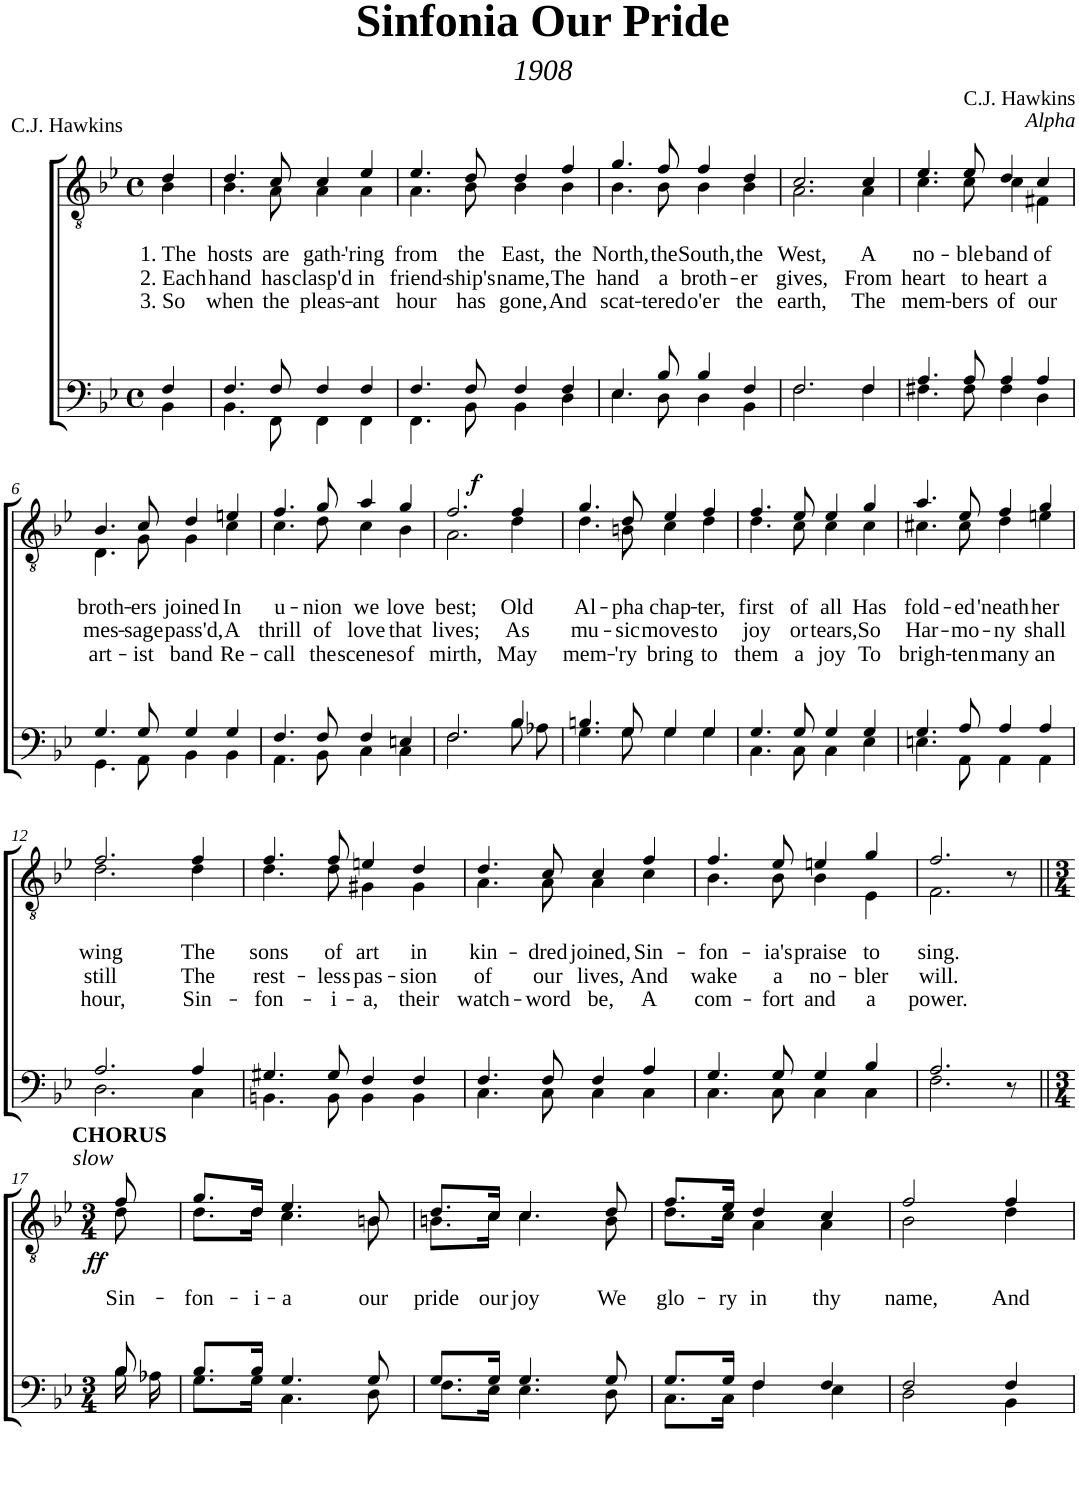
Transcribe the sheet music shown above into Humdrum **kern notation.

**kern	**kern	**text	**text	**text	**dynam
*part2	*part1	*part1	*part1	*part1	*part1
*staff2	*staff1	*staff1	*staff1	*staff1	*staff1
*I"Bass I	*I"Tenor I	*	*	*	*
*clefF4	*clefGv2	*	*	*	*
*k[b-e-]	*k[b-e-]	*	*	*	*
*M4/4	*M4/4	*	*	*	*
*met(c)	*met(c)	*	*	*	*
=	=	=	=	=	=
*^	*	*	*	*	*
!	!	!	!LO:LY:b	!LO:LY:b	!LO:LY:b	!
*	*	*^	*	*	*	*
4F/	4BB-\	4d/	4B-\	1. The	2. Each	3. So	.
=1	=1	=1	=1	=1	=1	=1	=1
!	!	!	!	!LO:LY:b	!LO:LY:b	!LO:LY:b	!
4.F/	4.BB-\	4.d/	4.B-\	hosts	hand	when	.
!	!	!	!	!LO:LY:b	!LO:LY:b	!LO:LY:b	!
8F/	8FF\	8c/	8A\	are	has	the	.
!	!	!	!	!LO:LY:b	!LO:LY:b	!LO:LY:b	!
4F/	4FF\	4c/	4A\	gath-	clasp'd	pleas-	.
!	!	!	!	!LO:LY:b	!LO:LY:b	!LO:LY:b	!
4F/	4FF\	4e-/	4A\	-'ring	in	-ant	.
=2	=2	=2	=2	=2	=2	=2	=2
!	!	!	!	!LO:LY:b	!LO:LY:b	!LO:LY:b	!
4.F/	4.FF\	4.e-/	4.A\	from	friend-	hour	.
!	!	!	!	!LO:LY:b	!LO:LY:b	!LO:LY:b	!
8F/	8BB-\	8d/	8B-\	the	-ship's	has	.
!	!	!	!	!LO:LY:b	!LO:LY:b	!LO:LY:b	!
4F/	4BB-\	4d/	4B-\	East,	name,	gone,	.
!	!	!	!	!LO:LY:b	!LO:LY:b	!LO:LY:b	!
4F/	4D\	4f/	4B-\	the	The	And	.
=3	=3	=3	=3	=3	=3	=3	=3
!	!	!	!	!LO:LY:b	!LO:LY:b	!LO:LY:b	!
4.E-/	4.E-\	4.g/	4.B-\	North,	hand	scat-	.
!	!	!	!	!LO:LY:b	!LO:LY:b	!LO:LY:b	!
8B-/	8D\	8f/	8B-\	the	a	-tered	.
!	!	!	!	!LO:LY:b	!LO:LY:b	!LO:LY:b	!
4B-/	4D\	4f/	4B-\	South,	broth-	o'er	.
!	!	!	!	!LO:LY:b	!LO:LY:b	!LO:LY:b	!
4F/	4BB-\	4d/	4B-\	the	-er	the	.
=4	=4	=4	=4	=4	=4	=4	=4
!	!	!	!	!LO:LY:b	!LO:LY:b	!LO:LY:b	!
2.F/	2.F\	2.c/	2.A\	West,	gives,	earth,	.
!	!	!	!	!LO:LY:b	!LO:LY:b	!LO:LY:b	!
4F/	4F\	4c/	4A\	A	From	The	.
=5	=5	=5	=5	=5	=5	=5	=5
!	!	!	!	!LO:LY:b	!LO:LY:b	!LO:LY:b	!
4.A/	4.F#X\	4.e-/	4.c\	no-	heart	mem-	.
!	!	!	!	!LO:LY:b	!LO:LY:b	!LO:LY:b	!
8A/	8F#\	8e-/	8c\	-ble	to	-bers	.
!	!	!	!	!LO:LY:b	!LO:LY:b	!LO:LY:b	!
4A/	4F#\	4d/	4c\	band	heart	of	.
!	!	!	!	!LO:LY:b	!LO:LY:b	!LO:LY:b	!
4A/	4D\	4c/	4F#X\	of	a	our	.
!!LO:LB:g=z	!!
=6	=6	=6	=6	=6	=6	=6	=6
!	!	!	!	!LO:LY:b	!LO:LY:b	!LO:LY:b	!
4.G/	4.GG\	4.B-/	4.D\	broth-	mes-	art-	.
!	!	!	!	!LO:LY:b	!LO:LY:b	!LO:LY:b	!
8G/	8AA\	8c/	8G\	-ers	-sage	-ist	.
!	!	!	!	!LO:LY:b	!LO:LY:b	!LO:LY:b	!
4G/	4BB-\	4d/	4G\	joined	pass'd,	band	.
!	!	!	!	!LO:LY:b	!LO:LY:b	!LO:LY:b	!
4G/	4BB-\	4en/	4c\	In	A	Re-	.
=7	=7	=7	=7	=7	=7	=7	=7
!	!	!	!	!LO:LY:b	!LO:LY:b	!LO:LY:b	!
4.F/	4.AA\	4.f/	4.c\	u-	thrill	-call	.
!	!	!	!	!LO:LY:b	!LO:LY:b	!LO:LY:b	!
8F/	8BB-\	8g/	8d\	-nion	of	the	.
!	!	!	!	!LO:LY:b	!LO:LY:b	!LO:LY:b	!
4F/	4C\	4a/	4c\	we	love	scenes	.
!	!	!	!	!LO:LY:b	!LO:LY:b	!LO:LY:b	!
4En/	4C\	4g/	4B-\	love	that	of	.
=8	=8	=8	=8	=8	=8	=8	=8
!	!	!	!	!LO:LY:b	!LO:LY:b	!LO:LY:b	!
2.F/	2.F\	2.f/	2.A\	best;	lives;	mirth,	.
!	!	!	!	!LO:LY:b	!LO:LY:b	!LO:LY:b	!LO:DY:a
4B-/	8B-\	4f/	4d\	Old	As	May	f
.	8A-X\	.	.	.	.	.	.
=9	=9	=9	=9	=9	=9	=9	=9
!	!	!	!	!LO:LY:b	!LO:LY:b	!LO:LY:b	!
4.Bn/	4.G\	4.g/	4.d\	Al-	mu-	mem-	.
!	!	!	!	!LO:LY:b	!LO:LY:b	!LO:LY:b	!
8G/	8G\	8d/	8Bn\	-pha	-sic	-'ry	.
!	!	!	!	!LO:LY:b	!LO:LY:b	!LO:LY:b	!
4G/	4G\	4e-/	4c\	chap-	moves	bring	.
!	!	!	!	!LO:LY:b	!LO:LY:b	!LO:LY:b	!
4G/	4G\	4f/	4d\	-ter,	to	to	.
=10	=10	=10	=10	=10	=10	=10	=10
!	!	!	!	!LO:LY:b	!LO:LY:b	!LO:LY:b	!
4.G/	4.C\	4.f/	4.d\	first	joy	them	.
!	!	!	!	!LO:LY:b	!LO:LY:b	!LO:LY:b	!
8G/	8C\	8e-/	8c\	of	or	a	.
!	!	!	!	!LO:LY:b	!LO:LY:b	!LO:LY:b	!
4G/	4C\	4e-/	4c\	all	tears,	joy	.
!	!	!	!	!LO:LY:b	!LO:LY:b	!LO:LY:b	!
4G/	4E-\	4g/	4c\	Has	So	To	.
=11	=11	=11	=11	=11	=11	=11	=11
!	!	!	!	!LO:LY:b	!LO:LY:b	!LO:LY:b	!
4.G/	4.En\	4.a/	4.c#X\	fold-	Har-	brigh-	.
!	!	!	!	!LO:LY:b	!LO:LY:b	!LO:LY:b	!
8A/	8AA\	8e-/	8c#\	-ed	-mo-	-ten	.
!	!	!	!	!LO:LY:b	!LO:LY:b	!LO:LY:b	!
4A/	4AA\	4f/	4d\	'neath	-ny	many	.
!	!	!	!	!LO:LY:b	!LO:LY:b	!LO:LY:b	!
4A/	4AA\	4g/	4en\	her	shall	an	.
!!LO:LB:g=z	!!
=12	=12	=12	=12	=12	=12	=12	=12
!	!	!	!	!LO:LY:b	!LO:LY:b	!LO:LY:b	!
2.A/	2.D\	2.f/	2.d\	wing	still	hour,	.
!	!	!	!	!LO:LY:b	!LO:LY:b	!LO:LY:b	!
4A/	4C\	4f/	4d\	The	The	Sin-	.
=13	=13	=13	=13	=13	=13	=13	=13
!	!	!	!	!LO:LY:b	!LO:LY:b	!LO:LY:b	!
4.G#X/	4.BBn\	4.f/	4.d\	sons	rest-	-fon-	.
!	!	!	!	!LO:LY:b	!LO:LY:b	!LO:LY:b	!
8G#/	8BB\	8f/	8d\	of	-less	-i-	.
!	!	!	!	!LO:LY:b	!LO:LY:b	!LO:LY:b	!
4F/	4BB\	4en/	4G#X\	art	pas-	-a,	.
!	!	!	!	!LO:LY:b	!LO:LY:b	!LO:LY:b	!
4F/	4BB\	4d/	4G#\	in	-sion	their	.
=14	=14	=14	=14	=14	=14	=14	=14
!	!	!	!	!LO:LY:b	!LO:LY:b	!LO:LY:b	!
4.F/	4.C\	4.d/	4.A\	kin-	of	watch-	.
!	!	!	!	!LO:LY:b	!LO:LY:b	!LO:LY:b	!
8F/	8C\	8c/	8A\	-dred	our	-word	.
!	!	!	!	!LO:LY:b	!LO:LY:b	!LO:LY:b	!
4F/	4C\	4c/	4A\	joined,	lives,	be,	.
!	!	!	!	!LO:LY:b	!LO:LY:b	!LO:LY:b	!
4A/	4C\	4f/	4c\	Sin-	And	A	.
=15	=15	=15	=15	=15	=15	=15	=15
!	!	!	!	!LO:LY:b	!LO:LY:b	!LO:LY:b	!
4.G/	4.C\	4.f/	4.B-\	-fon-	wake	com-	.
!	!	!	!	!LO:LY:b	!LO:LY:b	!LO:LY:b	!
8G/	8C\	8e-/	8B-\	-ia's	a	-fort	.
!	!	!	!	!LO:LY:b	!LO:LY:b	!LO:LY:b	!
4G/	4C\	4en/	4B-\	praise	no-	and	.
!	!	!	!	!LO:LY:b	!LO:LY:b	!LO:LY:b	!
4B-/	4C\	4g/	4E-\	to	-bler	a	.
=16	=16	=16	=16	=16	=16	=16	=16
!	!	!	!	!LO:LY:b	!LO:LY:b	!LO:LY:b	!
2.A/	2.F\	2.f/	2.F\	sing.	will.	power.	.
8r	8ryy	8r	8ryy	.	.	.	.
!!LO:LB:g=z	!!
=17||	=17||	=17||	=17||	=17||	=17||	=17||	=17||
*M3/4	*	*M3/4	*	*	*	*	*
!	!	!LO:TX:a:B:t=CHORUS	!	!	!	!	!
!	!	!LO:TX:a:i:t=slow	!	!	!	!	!
!	!	!	!	!LO:LY:b	!	!	!LO:DY:b
8B-/	16B-\	8f/	8d\	Sin-	.	.	ff
.	16A-X\	.	.	.	.	.	.
=18	=18	=18	=18	=18	=18	=18	=18
!	!	!	!	!LO:LY:b	!	!	!
8.B-/L	8.G\L	8.g/L	8.d\L	-fon-	.	.	.
!	!	!	!	!LO:LY:b	!	!	!
16B-/Jk	16G\Jk	16d/Jk	16d\Jk	-i-	.	.	.
!	!	!	!	!LO:LY:b	!	!	!
4.G/	4.C\	4.e-/	4.c\	-a	.	.	.
!	!	!	!	!LO:LY:b	!	!	!
8G/	8D\	8Bn/	8B\	our	.	.	.
=19	=19	=19	=19	=19	=19	=19	=19
!	!	!	!	!LO:LY:b	!	!	!
8.G/L	8.F\L	8.d/L	8.Bn\L	pride	.	.	.
!	!	!	!	!LO:LY:b	!	!	!
16G/Jk	16E-\Jk	16c/Jk	16c\Jk	our	.	.	.
!	!	!	!	!LO:LY:b	!	!	!
4.G/	4.E-\	4.c/	4.c\	joy	.	.	.
!	!	!	!	!LO:LY:b	!	!	!
8G/	8D\	8d/	8B\	We	.	.	.
=20	=20	=20	=20	=20	=20	=20	=20
!	!	!	!	!LO:LY:b	!	!	!
8.G/L	8.C\L	8.f/L	8.d\L	glo-	.	.	.
!	!	!	!	!LO:LY:b	!	!	!
16G/Jk	16C\Jk	16e-/Jk	16c\Jk	-ry	.	.	.
!	!	!	!	!LO:LY:b	!	!	!
4F/	4F\	4d/	4A\	in	.	.	.
!	!	!	!	!LO:LY:b	!	!	!
4F/	4E-\	4c/	4A\	thy	.	.	.
=21	=21	=21	=21	=21	=21	=21	=21
!	!	!	!	!LO:LY:b	!	!	!
2F/	2D\	2f/	2B-\	name,	.	.	.
!	!	!	!	!LO:LY:b	!	!	!
4F/	4BB-\	4f/	4d\	And	.	.	.
*v	*v	*	*	*	*	*	*
*	*v	*v	*	*	*	*
=	=	=	=	=	=
*-	*-	*-	*-	*-	*-
